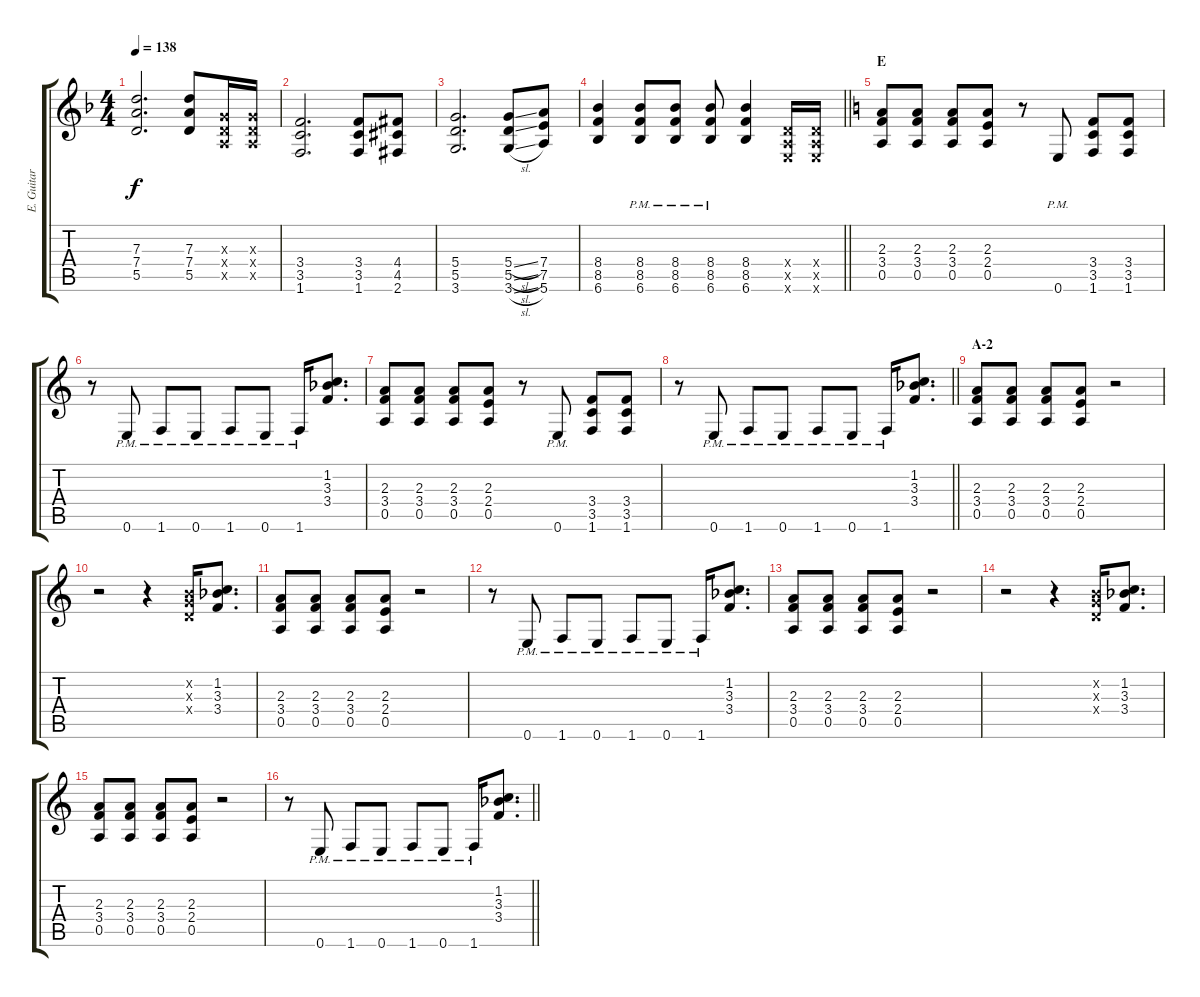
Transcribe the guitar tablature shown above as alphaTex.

\track ("E. Guitar I" "E. Guitar ") {instrument overdrivenguitar}
\staff {score tabs}
\tuning (E4 B3 G3 D3 A2 E2) {hide}
\ts (4 4)
\tempo 138
\clef g2
\ks f
(7.3 7.4 5.5).2{d dy f} (7.3 7.4 5.5).8 (0.3{x} 0.4{x} 0.5{x}).16 (0.3{x} 0.4{x} 0.5{x}).16 |
(3.4 3.5 1.6).2{d} (3.4 3.5 1.6).8 (4.4{acc #} 4.5{acc #} 2.6{acc #}).8 |
(5.4 5.5 3.6).2{d} (5.4{sl} 5.5{sl} 3.6{sl}).8 (7.4 7.5 5.6).8 |
\barLineRight lightlight
(8.4 8.5 6.6).4 (8.4{pm} 8.5{pm} 6.6{pm}).8 (8.4{pm} 8.5{pm} 6.6{pm}).8 (8.4{pm} 8.5{pm} 6.6{pm}).8 (8.4 8.5 6.6).4 (0.4{x} 0.5{x} 0.6{x}).16 (0.4{x} 0.5{x} 0.6{x}).16 |
\section ("" "E")
\ks c
(2.3 3.4 0.5).8 (2.3 3.4 0.5).8 (2.3 3.4 0.5).8 (2.3 2.4 0.5).8 r.8 0.6{pm}.8 (3.4 3.5 1.6).8 (3.4 3.5 1.6).8 |
r.8 0.6{pm}.8 1.6{pm}.8 0.6{pm}.8 1.6{pm}.8 0.6{pm}.8 1.6{pm}.16 (1.2 3.3{acc b} 3.4).8{d} |
(2.3 3.4 0.5).8 (2.3 3.4 0.5).8 (2.3 3.4 0.5).8 (2.3 2.4 0.5).8 r.8 0.6{pm}.8 (3.4 3.5 1.6).8 (3.4 3.5 1.6).8 |
\barLineRight lightlight
r.8 0.6{pm}.8 1.6{pm}.8 0.6{pm}.8 1.6{pm}.8 0.6{pm}.8 1.6{pm}.16 (1.2 3.3{acc b} 3.4).8{d} |
\section ("" "A-2")
(2.3 3.4 0.5).8 (2.3 3.4 0.5).8 (2.3 3.4 0.5).8 (2.3 2.4 0.5).8 r.2 |
r.2 r.4 (0.2{x} 0.3{x} 0.4{x}).16 (1.2 3.3{acc b} 3.4).8{d} |
(2.3 3.4 0.5).8 (2.3 3.4 0.5).8 (2.3 3.4 0.5).8 (2.3 2.4 0.5).8 r.2 |
r.8 0.6{pm}.8 1.6{pm}.8 0.6{pm}.8 1.6{pm}.8 0.6{pm}.8 1.6{pm}.16 (1.2 3.3{acc b} 3.4).8{d} |
(2.3 3.4 0.5).8 (2.3 3.4 0.5).8 (2.3 3.4 0.5).8 (2.3 2.4 0.5).8 r.2 |
r.2 r.4 (0.2{x} 0.3{x} 0.4{x}).16 (1.2 3.3{acc b} 3.4).8{d} |
(2.3 3.4 0.5).8 (2.3 3.4 0.5).8 (2.3 3.4 0.5).8 (2.3 2.4 0.5).8 r.2 |
\barLineRight lightlight
r.8 0.6{pm}.8 1.6{pm}.8 0.6{pm}.8 1.6{pm}.8 0.6{pm}.8 1.6{pm}.16 (1.2 3.3{acc b} 3.4).8{d}
